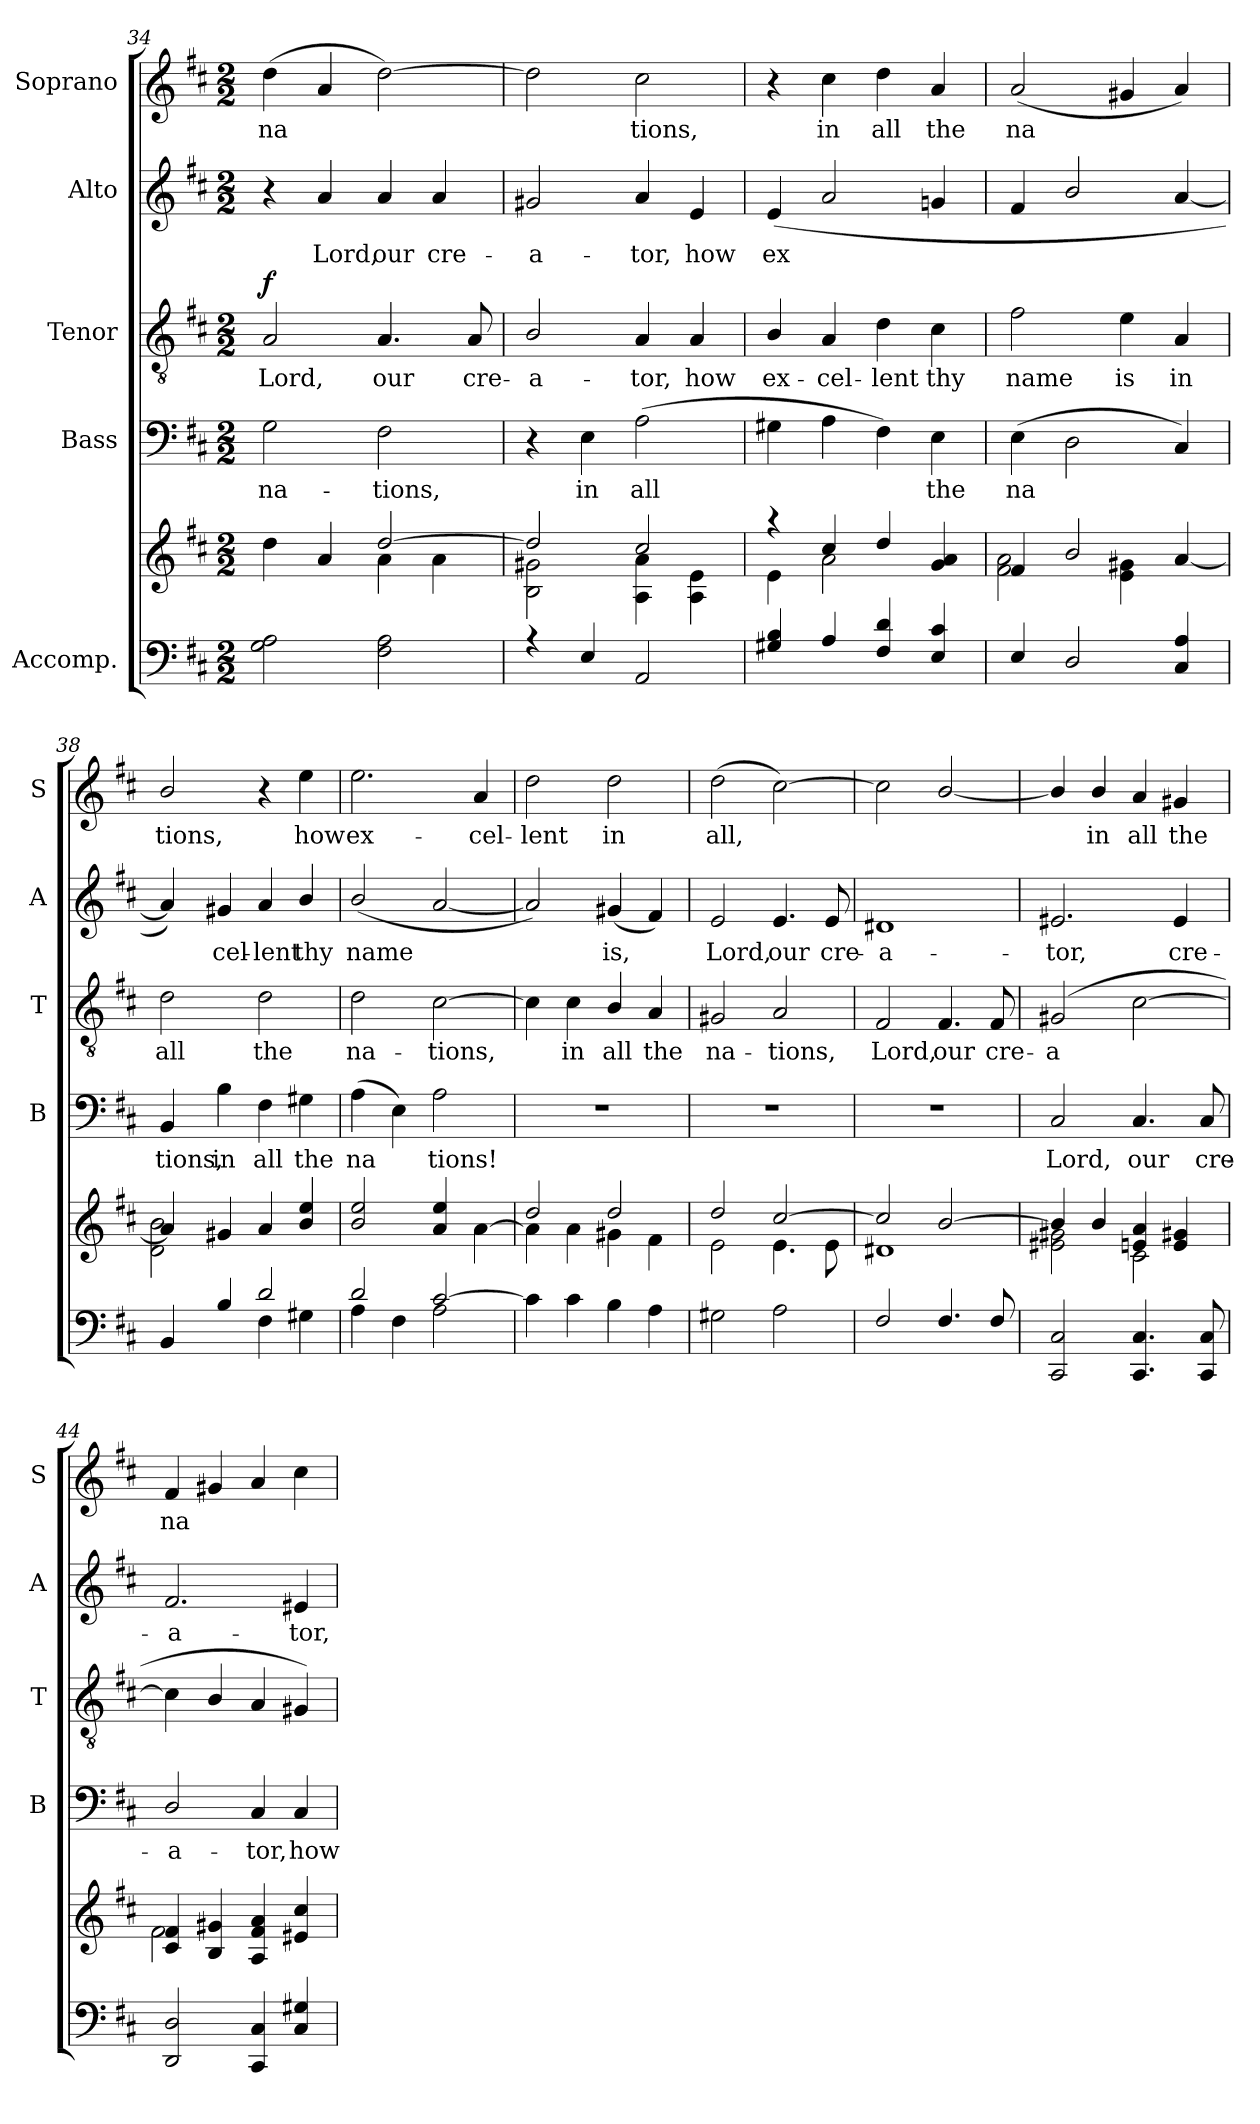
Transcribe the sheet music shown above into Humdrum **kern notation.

**kern	**kern	**kern	**text	**kern	**text	**dynam	**kern	**text	**kern	**text
*part5	*part5	*part4	*part4	*part3	*part3	*part3	*part2	*part2	*part1	*part1
*staff6	*staff5	*staff4	*staff4	*staff3	*staff3	*staff3	*staff2	*staff2	*staff1	*staff1
*I"Accomp.	*	*I"Bass	*	*I"Tenor	*	*	*I"Alto	*	*I"Soprano	*
*	*	*I'B	*	*I'T	*	*	*I'A	*	*I'S	*
*clefF4	*clefG2	*clefF4	*	*clefGv2	*	*	*clefG2	*	*clefG2	*
*k[f#c#]	*k[f#c#]	*k[f#c#]	*	*k[f#c#]	*	*	*k[f#c#]	*	*k[f#c#]	*
*D:	*D:	*D:	*	*D:	*	*	*D:	*	*D:	*
*M2/2	*M2/2	*M2/2	*	*M2/2	*	*	*M2/2	*	*M2/2	*
=34	=34	=34	=34	=34	=34	=34	=34	=34	=34	=34
*	*^	*	*	*	*	*	*	*	*	*
!	!	!	!	!LO:LY:b	!	!LO:LY:b	!LO:DY:b	!	!	!	!LO:LY:b
2G\ 2A\	4dd\	2ryy	2G\	na-	2A/	Lord,	f	4r	.	(>4dd\	na­
!	!	!	!	!	!	!	!	!	!LO:LY:b	!	!
.	4a/	.	.	.	.	.	.	4a/	Lord,	4a/	.
!	!	!	!	!LO:LY:b	!	!LO:LY:b	!	!	!LO:LY:b	!	!
2F#\ 2A\	[>2dd/	4a\	2F#\	-tions,	4.A/	our	.	4a/	our	[2dd\)	.
!	!	!	!	!	!	!	!	!	!LO:LY:b	!	!
.	.	4a\	.	.	.	.	.	4a/	cre-	.	.
!	!	!	!	!	!	!LO:LY:b	!	!	!	!	!
.	.	.	.	.	8A/	cre-	.	.	.	.	.
!!LO:PB:g=z
=35	=35	=35	=35	=35	=35	=35	=35	=35	=35	=35	=35
*^	*	*	*	*	*	*	*	*	*	*	*
!	!	!	!	!	!	!	!LO:LY:b	!	!	!LO:LY:b	!	!
4r	1ryy	2dd/]	2B\ 2g#X\	4r	.	2B/	-a-	.	2g#X/	-a-	2dd\]	.
!	!	!	!	!	!LO:LY:b	!	!	!	!	!	!	!
4E/	.	.	.	4E\	in	.	.	.	.	.	.	.
!	!	!	!	!	!LO:LY:b	!	!LO:LY:b	!	!	!LO:LY:b	!	!LO:LY:b
2AA/	.	2cc#/	4A\ 4a\	(>2A\	all	4A/	-tor,	.	4a/	-tor,	2cc#\	tions,
!	!	!	!	!	!	!	!LO:LY:b	!	!	!LO:LY:b	!	!
.	.	.	4A\ 4e\	.	.	4A/	how	.	4e/	how	.	.
=36	=36	=36	=36	=36	=36	=36	=36	=36	=36	=36	=36	=36
!	!	!	!	!	!	!	!LO:LY:b	!	!	!LO:LY:b	!	!
4G#X/ 4B/	1ryy	4raa	4e\	4G#X\	.	4B/	ex-	.	(<4e/	ex­	4r	.
!	!	!	!	!	!	!	!LO:LY:b	!	!	!	!	!LO:LY:b
4A/	.	4cc#/	2a\	4A\	.	4A/	-cel-	.	2a/	.	4cc#\	in
!	!	!	!	!	!	!	!LO:LY:b	!	!	!	!	!LO:LY:b
4F#/ 4d/	.	4dd/	.	4F#\)	.	4d\	-lent	.	.	.	4dd\	all
!	!	!	!	!	!LO:LY:b	!	!LO:LY:b	!	!	!	!	!LO:LY:b
4E/ 4c#/	.	4g/ 4a/	4ryy	4E\	the	4c#\	thy	.	4gni/	.	4a/	the
=37	=37	=37	=37	=37	=37	=37	=37	=37	=37	=37	=37	=37
!	!	!	!	!	!LO:LY:b	!	!LO:LY:b	!	!	!	!	!LO:LY:b
4E/	1ryy	4f#/	2f#\ 2a\	(>4E\	na­	2f#\	name	.	4f#/	.	(<2a/	na­
2D/	.	2b/	.	2D\	.	.	.	.	2b/	.	.	.
!	!	!	!	!	!	!	!LO:LY:b	!	!	!	!	!
.	.	.	4e\ 4g#X\	.	.	4e\	is	.	.	.	4g#X/	.
!	!	!	!	!	!	!	!LO:LY:b	!	!	!	!	!
4C#/ 4A/	.	[>4a/	4ryy	4C#/)	.	4A/	in	.	[4a/	.	4a/)	.
=38	=38	=38	=38	=38	=38	=38	=38	=38	=38	=38	=38	=38
!	!	!	!	!	!LO:LY:b	!	!LO:LY:b	!	!	!	!	!LO:LY:b
4BB/	2ryy	4a/]	2d\ 2b\	4BB/	tions,	2d\	all	.	4a/])	.	2b/	tions,
!	!	!	!	!	!LO:LY:b	!	!	!	!	!LO:LY:b	!	!
4B/	.	4g#X/	.	4B\	in	.	.	.	4g#X/	cel-	.	.
!	!	!	!	!	!LO:LY:b	!	!LO:LY:b	!	!	!LO:LY:b	!	!
2d/	4F#\	4a/	2ryy	4F#\	all	2d\	the	.	4a/	-lent	4r	.
!	!	!	!	!	!LO:LY:b	!	!	!	!	!LO:LY:b	!	!LO:LY:b
.	4G#X\	4b/ 4ee/	.	4G#X\	the	.	.	.	4b/	thy	4ee\	how
=39	=39	=39	=39	=39	=39	=39	=39	=39	=39	=39	=39	=39
!	!	!	!	!	!LO:LY:b	!	!LO:LY:b	!	!	!LO:LY:b	!	!LO:LY:b
2d/	4A\	2b/ 2ee/	2ryy	(>4A\	na­	2d\	na-	.	(<2b/	name	2.ee\	ex-
.	4F#\	.	.	4E\)	.	.	.	.	.	.	.	.
!	!	!	!	!	!LO:LY:b	!	!LO:LY:b	!	!	!	!	!
[>2c#/	2A\	4a/ 4ee/	4ryy	2A\	tions!	[2c#\	-tions,	.	[2a/	.	.	.
!	!	!	!	!	!	!	!	!	!	!	!	!LO:LY:b
.	.	4ryy	[<4a\	.	.	.	.	.	.	.	4a/	-cel-
=40	=40	=40	=40	=40	=40	=40	=40	=40	=40	=40	=40	=40
!	!	!	!	!	!	!	!	!	!	!	!	!LO:LY:b
4c#\]	1ryy	2dd/	4a\]	1r	.	4c#\]	.	.	2a/])	.	2dd\	-lent
!	!	!	!	!	!	!	!LO:LY:b	!	!	!	!	!
4c#\	.	.	4a\	.	.	4c#\	in	.	.	.	.	.
!	!	!	!	!	!	!	!LO:LY:b	!	!	!LO:LY:b	!	!LO:LY:b
4B\	.	2dd/	4g#X\	.	.	4B/	all	.	(<4g#X/	is,	2dd\	in
!	!	!	!	!	!	!	!LO:LY:b	!	!	!	!	!
4A\	.	.	4f#\	.	.	4A/	the	.	4f#/)	.	.	.
=41	=41	=41	=41	=41	=41	=41	=41	=41	=41	=41	=41	=41
!	!	!	!	!	!	!	!LO:LY:b	!	!	!LO:LY:b	!	!LO:LY:b
2G#X\	1ryy	2dd/	2e\	1r	.	2G#X/	na-	.	2e/	Lord,	(>2dd\	all,
!	!	!	!	!	!	!	!LO:LY:b	!	!	!LO:LY:b	!	!
2A\	.	[>2cc#/	4.e\	.	.	2A/	-tions,	.	4.e/	our	[2cc#\)	.
!	!	!	!	!	!	!	!	!	!	!LO:LY:b	!	!
.	.	.	8e\	.	.	.	.	.	8e/	cre-	.	.
!!LO:LB:g=z
=42	=42	=42	=42	=42	=42	=42	=42	=42	=42	=42	=42	=42
!	!	!	!	!	!	!	!LO:LY:b	!	!	!LO:LY:b	!	!
2F#/	1ryy	2cc#/]	1d#X	1r	.	2F#/	Lord,	.	1d#X	-a-	2cc#\]	.
!	!	!	!	!	!	!	!LO:LY:b	!	!	!	!	!
4.F#/	.	[>2b/	.	.	.	4.F#/	our	.	.	.	[2b/	.
!	!	!	!	!	!	!	!LO:LY:b	!	!	!	!	!
8F#/	.	.	.	.	.	8F#/	cre-	.	.	.	.	.
=43	=43	=43	=43	=43	=43	=43	=43	=43	=43	=43	=43	=43
!	!	!	!	!	!LO:LY:b	!	!LO:LY:b	!	!	!LO:LY:b	!	!
2CC#/ 2C#/	1ryy	4b/]	2e#X\ 2g#X\	2C#/	Lord,	(<2G#X/	-a­	.	2.e#X/	-tor,	4b/]	.
!	!	!	!	!	!	!	!	!	!	!	!	!LO:LY:b
.	.	4b/	.	.	.	.	.	.	.	.	4b/	in
!	!	!	!	!	!LO:LY:b	!	!	!	!	!	!	!LO:LY:b
4.CC#/ 4.C#/	.	4e/ 4a/	2c#\	4.C#/	our	[2c#\	.	.	.	.	4a/	all
!	!	!	!	!	!	!	!	!	!	!LO:LY:b	!	!LO:LY:b
.	.	4e/ 4g#X/	.	.	.	.	.	.	4e#/	cre-	4g#X/	the
!	!	!	!	!	!LO:LY:b	!	!	!	!	!	!	!
8CC#/ 8C#/	.	.	.	8C#/	cre-	.	.	.	.	.	.	.
=44	=44	=44	=44	=44	=44	=44	=44	=44	=44	=44	=44	=44
!	!	!	!	!	!LO:LY:b	!	!	!	!	!LO:LY:b	!	!LO:LY:b
2DD/ 2D/	1ryy	4c#/ 4f#/	2f#\	2D/	-a-	4c#\]	.	.	2.f#/	-a-	4f#/	na­
.	.	4B/ 4g#X/	.	.	.	4B/	.	.	.	.	4g#X/	.
!	!	!	!	!	!LO:LY:b	!	!	!	!	!	!	!
4CC#/ 4C#/	.	4A/ 4f#/ 4a/	2ryy	4C#/	-tor,	4A/	.	.	.	.	4a/	.
!	!	!	!	!	!LO:LY:b	!	!	!	!	!LO:LY:b	!	!
4C#/ 4G#X/	.	4e#X/ 4cc#/	.	4C#/	how	4G#X/)	.	.	4e#X/	-tor,	4cc#\	.
*v	*v	*	*	*	*	*	*	*	*	*	*	*
*	*v	*v	*	*	*	*	*	*	*	*	*
=	=	=	=	=	=	=	=	=	=	=
*-	*-	*-	*-	*-	*-	*-	*-	*-	*-	*-
